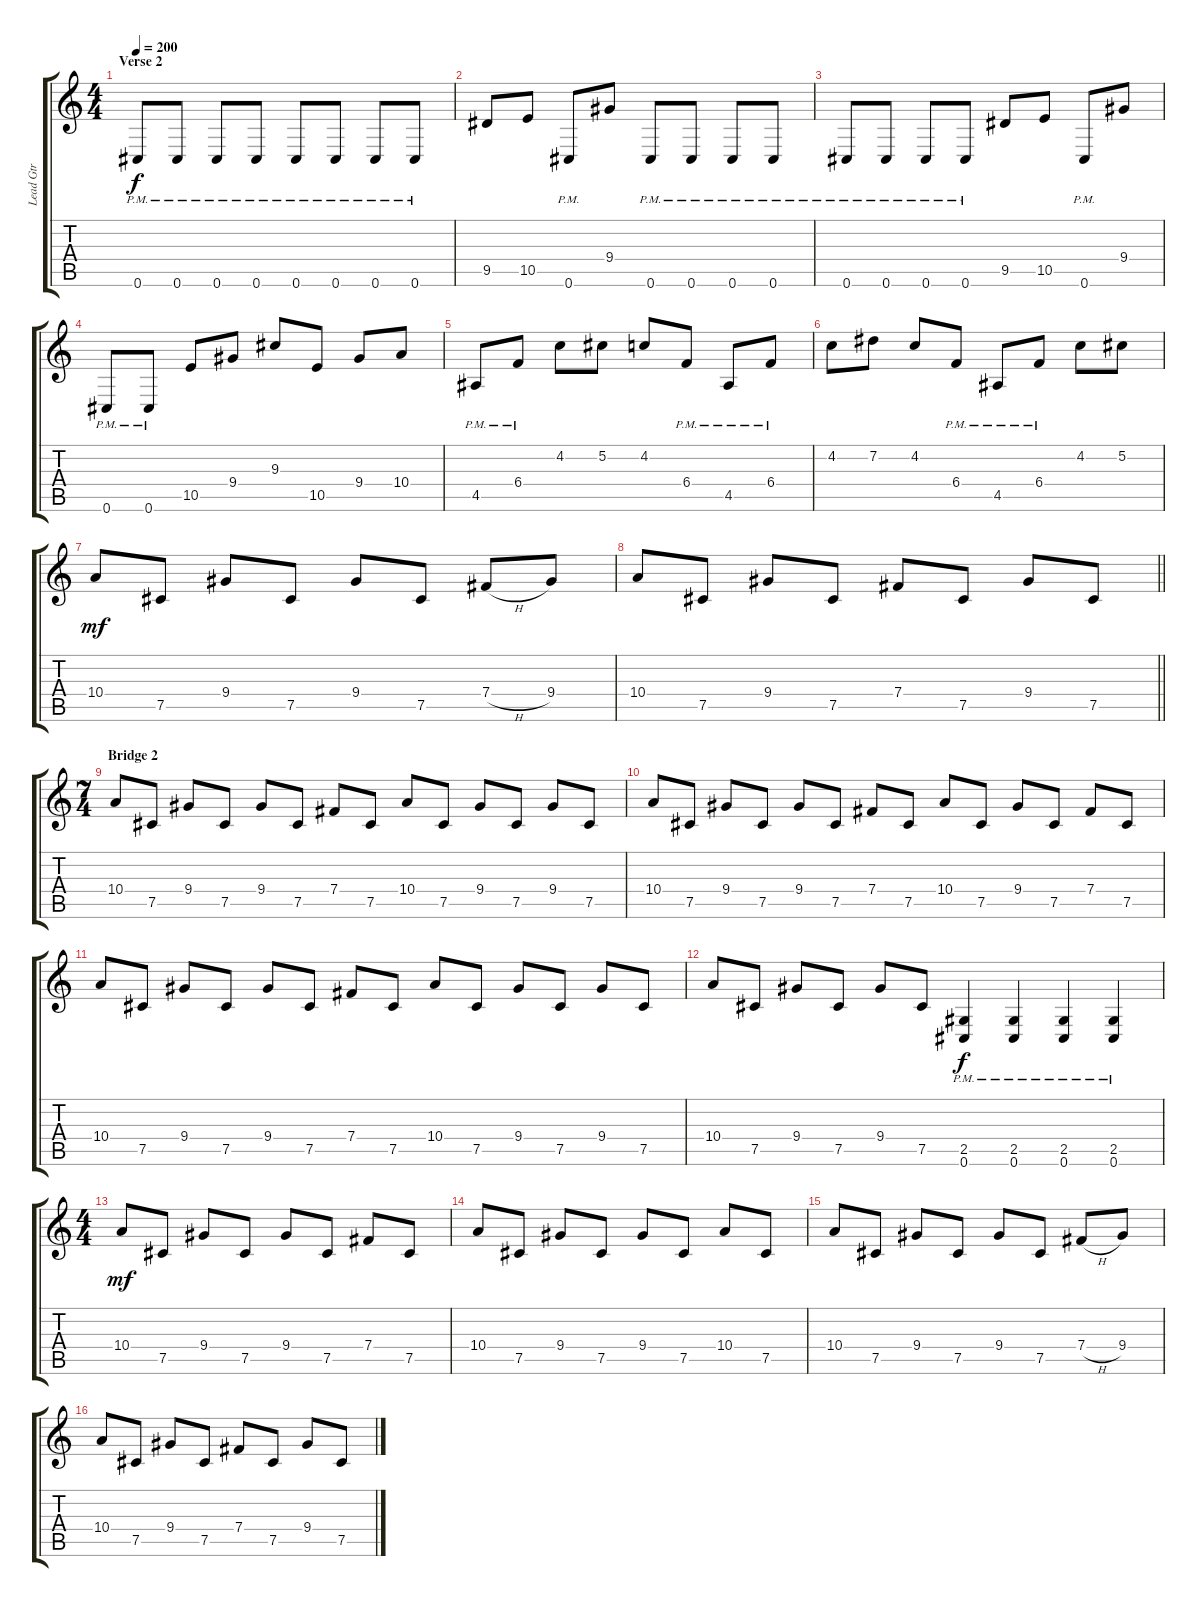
\track ("Lead Gtr" "Lead Gtr") {instrument distortionguitar}
\staff {score tabs}
\tuning (Db4 Ab3 E3 B2 Gb2 Db2) {hide}
\ts (4 4)
\section ("" "Verse 2")
\tempo 200
\clef g2
\ks c
0.6{pm}.8{dy f} 0.6{pm}.8 0.6{pm}.8 0.6{pm}.8 0.6{pm}.8 0.6{pm}.8 0.6{pm}.8 0.6{pm}.8 |
9.5.8 10.5.8 0.6{pm}.8 9.4.8 0.6{pm}.8 0.6{pm}.8 0.6{pm}.8 0.6{pm}.8 |
0.6{pm}.8 0.6{pm}.8 0.6{pm}.8 0.6{pm}.8 9.5.8 10.5.8 0.6{pm}.8 9.4.8 |
0.6{pm}.8 0.6{pm}.8 10.5.8 9.4.8 9.3.8 10.5.8 9.4.8 10.4.8 |
4.5{pm}.8 6.4{pm}.8 4.2.8 5.2.8 4.2.8 6.4{pm}.8 4.5{pm}.8 6.4{pm}.8 |
4.2.8 7.2.8 4.2.8 6.4{pm}.8 4.5{pm}.8 6.4{pm}.8 4.2.8 5.2.8 |
10.4.8{dy mf} 7.5.8 9.4.8 7.5.8 9.4.8 7.5.8 7.4{h}.8 9.4.8 |
\barLineRight lightlight
10.4.8 7.5.8 9.4.8 7.5.8 7.4.8 7.5.8 9.4.8 7.5.8 |
\ts (7 4)
\section ("" "Bridge 2")
10.4.8 7.5.8 9.4.8 7.5.8 9.4.8 7.5.8 7.4.8 7.5.8 10.4.8 7.5.8 9.4.8 7.5.8 9.4.8 7.5.8 |
10.4.8 7.5.8 9.4.8 7.5.8 9.4.8 7.5.8 7.4.8 7.5.8 10.4.8 7.5.8 9.4.8 7.5.8 7.4.8 7.5.8 |
10.4.8 7.5.8 9.4.8 7.5.8 9.4.8 7.5.8 7.4.8 7.5.8 10.4.8 7.5.8 9.4.8 7.5.8 9.4.8 7.5.8 |
10.4.8 7.5.8 9.4.8 7.5.8 9.4.8 7.5.8 (2.5{pm} 0.6).4{dy f} (2.5{pm} 0.6).4 (2.5{pm} 0.6).4 (2.5{pm} 0.6).4 |
\ts (4 4)
10.4.8{dy mf} 7.5.8 9.4.8 7.5.8 9.4.8 7.5.8 7.4.8 7.5.8 |
10.4.8 7.5.8 9.4.8 7.5.8 9.4.8 7.5.8 10.4.8 7.5.8 |
10.4.8 7.5.8 9.4.8 7.5.8 9.4.8 7.5.8 7.4{h}.8 9.4.8 |
10.4.8 7.5.8 9.4.8 7.5.8 7.4.8 7.5.8 9.4.8 7.5.8
